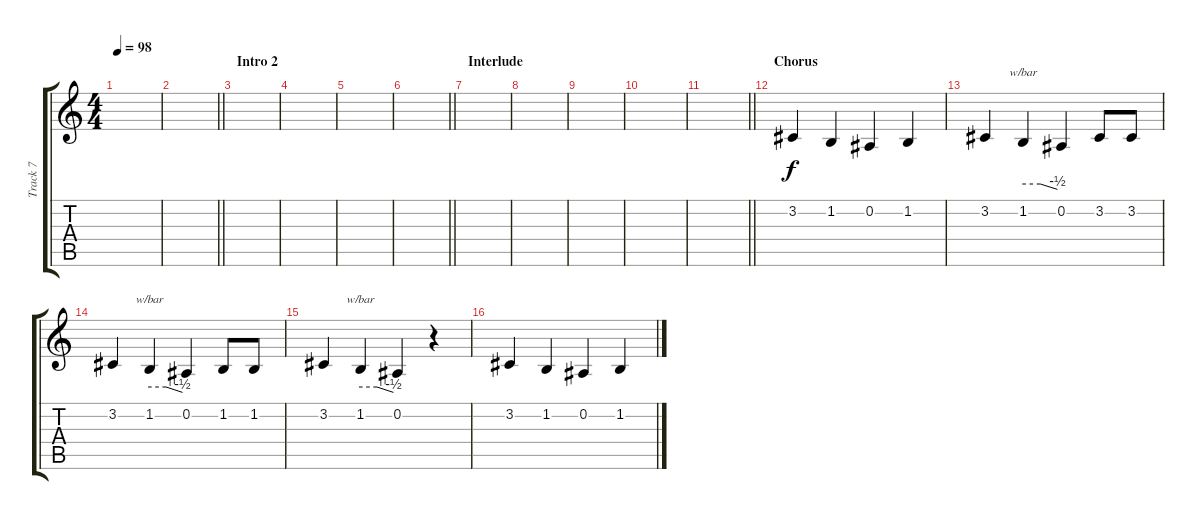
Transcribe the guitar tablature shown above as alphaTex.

\track ("Track 7" "Track 7") {instrument lead2sawtooth}
\staff {score tabs}
\tuning (Eb4 Bb3 Gb3 Db3 Ab2 Eb2) {hide}
\ts (4 4)
\tempo 98
\clef g2
\ks c
|
\barLineRight lightlight
|
\section ("" "Intro 2")
|
|
|
\barLineRight lightlight
|
\section ("" "Interlude")
|
|
|
|
\barLineRight lightlight
|
\section ("" "Chorus")
3.2.4 1.2.4 0.2.4 1.2.4 |
3.2.4 1.2.4{tbe (custom default 0 0 30 0 60 -2)} 0.2.4 3.2.8 3.2.8 |
3.2.4 1.2.4{tbe (custom default 0 0 30 0 60 -2)} 0.2.4 1.2.8 1.2.8 |
3.2.4 1.2.4{tbe (custom default 0 0 30 0 60 -2)} 0.2.4 r.4 |
3.2.4 1.2.4 0.2.4 1.2.4
